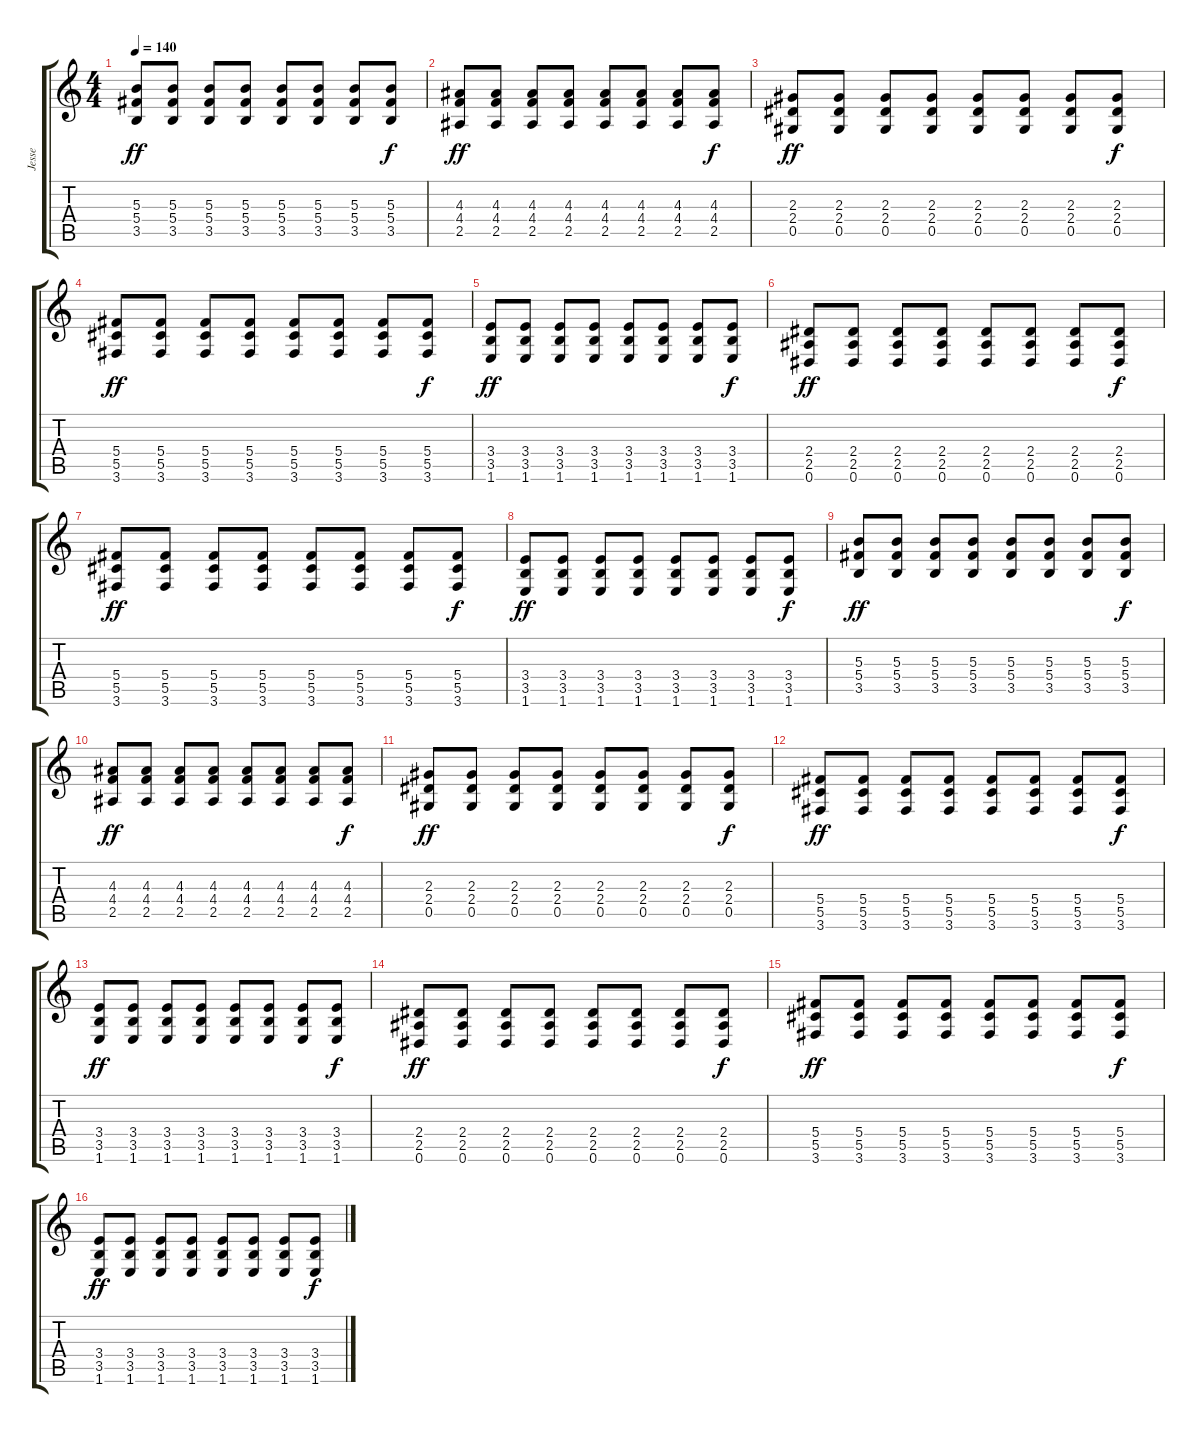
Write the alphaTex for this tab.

\track ("Jesse" "Jesse") {instrument overdrivenguitar}
\staff {score tabs}
\tuning (Eb4 Bb3 Gb3 Db3 Ab2 Eb2) {hide}
\ts (4 4)
\tempo 140
\clef g2
\ks c
(5.3 5.4 3.5).8{dy ff instrument distortionguitar} (5.3 5.4 3.5).8 (5.3 5.4 3.5).8 (5.3 5.4 3.5).8 (5.3 5.4 3.5).8 (5.3 5.4 3.5).8 (5.3 5.4 3.5).8 (5.3 5.4 3.5).8{dy f} |
(4.3 4.4 2.5).8{dy ff} (4.3 4.4 2.5).8 (4.3 4.4 2.5).8 (4.3 4.4 2.5).8 (4.3 4.4 2.5).8 (4.3 4.4 2.5).8 (4.3 4.4 2.5).8 (4.3 4.4 2.5).8{dy f} |
(2.3 2.4 0.5).8{dy ff} (2.3 2.4 0.5).8 (2.3 2.4 0.5).8 (2.3 2.4 0.5).8 (2.3 2.4 0.5).8 (2.3 2.4 0.5).8 (2.3 2.4 0.5).8 (2.3 2.4 0.5).8{dy f} |
(5.4 5.5 3.6).8{dy ff} (5.4 5.5 3.6).8 (5.4 5.5 3.6).8 (5.4 5.5 3.6).8 (5.4 5.5 3.6).8 (5.4 5.5 3.6).8 (5.4 5.5 3.6).8 (5.4 5.5 3.6).8{dy f} |
(3.4 3.5 1.6).8{dy ff} (3.4 3.5 1.6).8 (3.4 3.5 1.6).8 (3.4 3.5 1.6).8 (3.4 3.5 1.6).8 (3.4 3.5 1.6).8 (3.4 3.5 1.6).8 (3.4 3.5 1.6).8{dy f} |
(2.4 2.5 0.6).8{dy ff} (2.4 2.5 0.6).8 (2.4 2.5 0.6).8 (2.4 2.5 0.6).8 (2.4 2.5 0.6).8 (2.4 2.5 0.6).8 (2.4 2.5 0.6).8 (2.4 2.5 0.6).8{dy f} |
(5.4 5.5 3.6).8{dy ff} (5.4 5.5 3.6).8 (5.4 5.5 3.6).8 (5.4 5.5 3.6).8 (5.4 5.5 3.6).8 (5.4 5.5 3.6).8 (5.4 5.5 3.6).8 (5.4 5.5 3.6).8{dy f} |
(3.4 3.5 1.6).8{dy ff} (3.4 3.5 1.6).8 (3.4 3.5 1.6).8 (3.4 3.5 1.6).8 (3.4 3.5 1.6).8 (3.4 3.5 1.6).8 (3.4 3.5 1.6).8 (3.4 3.5 1.6).8{dy f} |
(5.3 5.4 3.5).8{dy ff} (5.3 5.4 3.5).8 (5.3 5.4 3.5).8 (5.3 5.4 3.5).8 (5.3 5.4 3.5).8 (5.3 5.4 3.5).8 (5.3 5.4 3.5).8 (5.3 5.4 3.5).8{dy f} |
(4.3 4.4 2.5).8{dy ff} (4.3 4.4 2.5).8 (4.3 4.4 2.5).8 (4.3 4.4 2.5).8 (4.3 4.4 2.5).8 (4.3 4.4 2.5).8 (4.3 4.4 2.5).8 (4.3 4.4 2.5).8{dy f} |
(2.3 2.4 0.5).8{dy ff} (2.3 2.4 0.5).8 (2.3 2.4 0.5).8 (2.3 2.4 0.5).8 (2.3 2.4 0.5).8 (2.3 2.4 0.5).8 (2.3 2.4 0.5).8 (2.3 2.4 0.5).8{dy f} |
(5.4 5.5 3.6).8{dy ff} (5.4 5.5 3.6).8 (5.4 5.5 3.6).8 (5.4 5.5 3.6).8 (5.4 5.5 3.6).8 (5.4 5.5 3.6).8 (5.4 5.5 3.6).8 (5.4 5.5 3.6).8{dy f} |
(3.4 3.5 1.6).8{dy ff} (3.4 3.5 1.6).8 (3.4 3.5 1.6).8 (3.4 3.5 1.6).8 (3.4 3.5 1.6).8 (3.4 3.5 1.6).8 (3.4 3.5 1.6).8 (3.4 3.5 1.6).8{dy f} |
(2.4 2.5 0.6).8{dy ff} (2.4 2.5 0.6).8 (2.4 2.5 0.6).8 (2.4 2.5 0.6).8 (2.4 2.5 0.6).8 (2.4 2.5 0.6).8 (2.4 2.5 0.6).8 (2.4 2.5 0.6).8{dy f} |
(5.4 5.5 3.6).8{dy ff} (5.4 5.5 3.6).8 (5.4 5.5 3.6).8 (5.4 5.5 3.6).8 (5.4 5.5 3.6).8 (5.4 5.5 3.6).8 (5.4 5.5 3.6).8 (5.4 5.5 3.6).8{dy f} |
(3.4 3.5 1.6).8{dy ff} (3.4 3.5 1.6).8 (3.4 3.5 1.6).8 (3.4 3.5 1.6).8 (3.4 3.5 1.6).8 (3.4 3.5 1.6).8 (3.4 3.5 1.6).8 (3.4 3.5 1.6).8{dy f}
